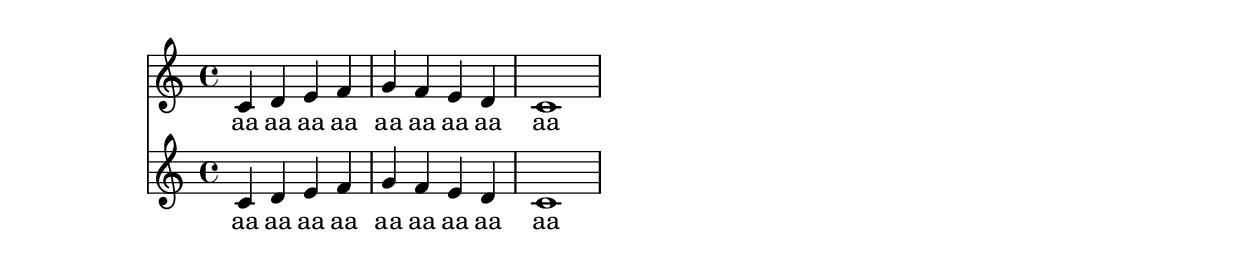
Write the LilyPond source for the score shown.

%% Do not edit this file; it is auto-generated from LSR http://lsr.dsi.unimi.it
%% This file is in the public domain.
\version "2.11.64"

\header {
  lsrtags = "text, vocal-music, spacing"

  texidoces = "
Este fragmento de código muestra cómo situar la línea de base de la
letra más cerca del pentagrama.

"
  doctitlees = "Ajuste del especiado vertical de la letra"

  texidoc = "
This snippet shows how to bring the lyrics line closer to the staff.

"
  doctitle = "Adjusting lyrics vertical spacing"
} % begin verbatim

% Default layout:
<<
  \new Staff \new Voice = melody \relative c' {
    c4 d e f
    g4 f e d
    c1
  }
  \new Lyrics \lyricsto melody { aa aa aa aa aa aa aa aa aa }

% Reducing the minimum space below the staff and above the lyrics:
  \new Staff \with {
    \override VerticalAxisGroup #'minimum-Y-extent = #'(-1 . 4)
  }
  \new Voice = melody \relative c' {
    c4 d e f
    g4 f e d
    c1
  }
  \new Lyrics \with {
    \override VerticalAxisGroup #'minimum-Y-extent = #'(-1.2 . 1)
  }
  \lyricsto melody { aa aa aa aa aa aa aa aa aa }
>>
